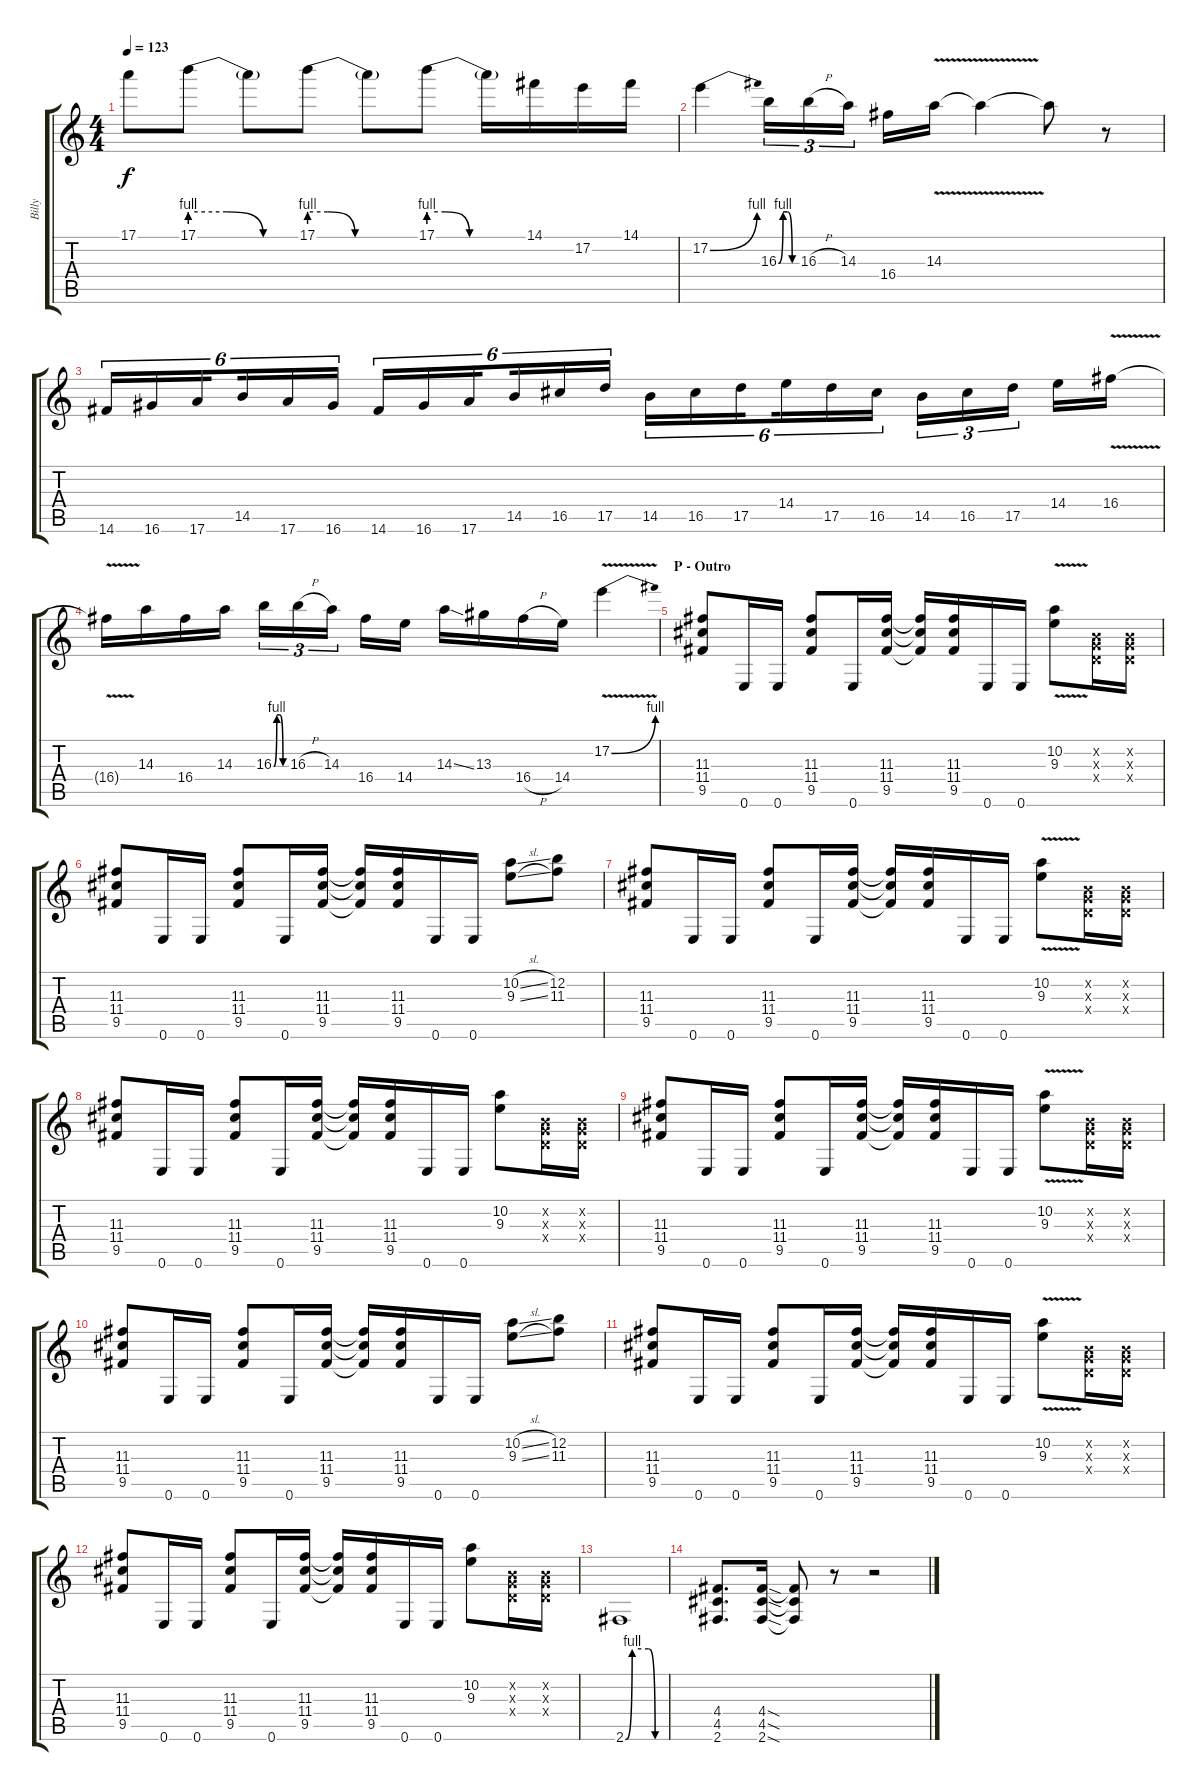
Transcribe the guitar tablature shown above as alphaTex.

\track ("Billy" "Billy") {instrument distortionguitar}
\staff {score tabs}
\tuning (E4 B3 G3 D3 A2 E2) {hide}
\ts (4 4)
\tempo 123
\clef g2
\ks c
17.1{t}.8{dy f} 17.1{be (custom 0 4 20 4 40 0 60 0)}.8 17.1{t}.8 17.1{be (custom 0 4 10 4 25 0 40 0 60 0)}.8 17.1{t}.8 17.1{be (custom 0 4 10 4 25 0 40 0 60 0)}.8 17.1{t}.16 14.1.16 17.2.16 14.1.16 |
17.2{be (bend 0 0 60 4)}.4 16.3{be (custom 0 0 15 4 30 4 45 0 60 0)}.16{tu (3 2)} 16.3{h}.16{tu (3 2)} 14.3.16{tu (3 2) beam splitsecondary} 16.4.16 14.3{v}.16 14.3{t}.4 14.3{t}.8 r.8 |
14.6.16{tu (6 4)} 16.6.16{tu (6 4)} 17.6.16{tu (6 4) beam splitsecondary} 14.5.16{tu (6 4)} 17.6.16{tu (6 4)} 16.6.16{tu (6 4)} 14.6.16{tu (6 4)} 16.6.16{tu (6 4)} 17.6.16{tu (6 4) beam splitsecondary} 14.5.16{tu (6 4)} 16.5.16{tu (6 4)} 17.5.16{tu (6 4)} 14.5.16{tu (6 4)} 16.5.16{tu (6 4)} 17.5.16{tu (6 4) beam splitsecondary} 14.4.16{tu (6 4)} 17.5.16{tu (6 4)} 16.5.16{tu (6 4)} 14.5.16{tu (3 2)} 16.5.16{tu (3 2)} 17.5.16{tu (3 2) beam splitsecondary} 14.4.16 16.4{v}.16 |
16.4{t}.16 14.3.16 16.4.16 14.3.16 16.3{be (custom 0 0 15 4 30 4 45 0 60 0)}.16{tu (3 2)} 16.3{h}.16{tu (3 2)} 14.3.16{tu (3 2) beam splitsecondary} 16.4.16 14.4.16 14.3{ss}.16 13.3.16 16.4{h}.16 14.4.16 17.2{be (bend 0 0 60 4) v}.4 |
\section ("" "P - Outro")
(11.3 11.4 9.5).8 0.6.16 0.6.16 (11.3 11.4 9.5).8 0.6.16 (11.3 11.4 9.5).16 (11.3{t} 11.4{t} 9.5{t}).16 (11.3 11.4 9.5).16 0.6.16 0.6.16 (10.2 9.3{v}).8 (0.2{x} 0.3{x} 0.4{x}).16 (0.2{x} 0.3{x} 0.4{x}).16 |
(11.3 11.4 9.5).8 0.6.16 0.6.16 (11.3 11.4 9.5).8 0.6.16 (11.3 11.4 9.5).16 (11.3{t} 11.4{t} 9.5{t}).16 (11.3 11.4 9.5).16 0.6.16 0.6.16 (10.2{sl} 9.3{sl}).8 (12.2 11.3).8 |
(11.3 11.4 9.5).8 0.6.16 0.6.16 (11.3 11.4 9.5).8 0.6.16 (11.3 11.4 9.5).16 (11.3{t} 11.4{t} 9.5{t}).16 (11.3 11.4 9.5).16 0.6.16 0.6.16 (10.2 9.3{v}).8 (0.2{x} 0.3{x} 0.4{x}).16 (0.2{x} 0.3{x} 0.4{x}).16 |
(11.3 11.4 9.5).8 0.6.16 0.6.16 (11.3 11.4 9.5).8 0.6.16 (11.3 11.4 9.5).16 (11.3{t} 11.4{t} 9.5{t}).16 (11.3 11.4 9.5).16 0.6.16 0.6.16 (10.2 9.3).8 (0.2{x} 0.3{x} 0.4{x}).16 (0.2{x} 0.3{x} 0.4{x}).16 |
(11.3 11.4 9.5).8 0.6.16 0.6.16 (11.3 11.4 9.5).8 0.6.16 (11.3 11.4 9.5).16 (11.3{t} 11.4{t} 9.5{t}).16 (11.3 11.4 9.5).16 0.6.16 0.6.16 (10.2 9.3{v}).8 (0.2{x} 0.3{x} 0.4{x}).16 (0.2{x} 0.3{x} 0.4{x}).16 |
(11.3 11.4 9.5).8 0.6.16 0.6.16 (11.3 11.4 9.5).8 0.6.16 (11.3 11.4 9.5).16 (11.3{t} 11.4{t} 9.5{t}).16 (11.3 11.4 9.5).16 0.6.16 0.6.16 (10.2{sl} 9.3{sl}).8 (12.2 11.3).8 |
(11.3 11.4 9.5).8 0.6.16 0.6.16 (11.3 11.4 9.5).8 0.6.16 (11.3 11.4 9.5).16 (11.3{t} 11.4{t} 9.5{t}).16 (11.3 11.4 9.5).16 0.6.16 0.6.16 (10.2 9.3{v}).8 (0.2{x} 0.3{x} 0.4{x}).16 (0.2{x} 0.3{x} 0.4{x}).16 |
(11.3 11.4 9.5).8 0.6.16 0.6.16 (11.3 11.4 9.5).8 0.6.16 (11.3 11.4 9.5).16 (11.3{t} 11.4{t} 9.5{t}).16 (11.3 11.4 9.5).16 0.6.16 0.6.16 (10.2 9.3).8 (0.2{x} 0.3{x} 0.4{x}).16 (0.2{x} 0.3{x} 0.4{x}).16 |
2.6{be (custom 0 0 10 4 35 4 45 0 60 0)}.1 |
(4.4 4.5 2.6).8{d} (4.4{sod} 4.5{sod} 2.6{sod}).16 (4.4{t} 4.5{t} 2.6{t}).8 r.8 r.2
